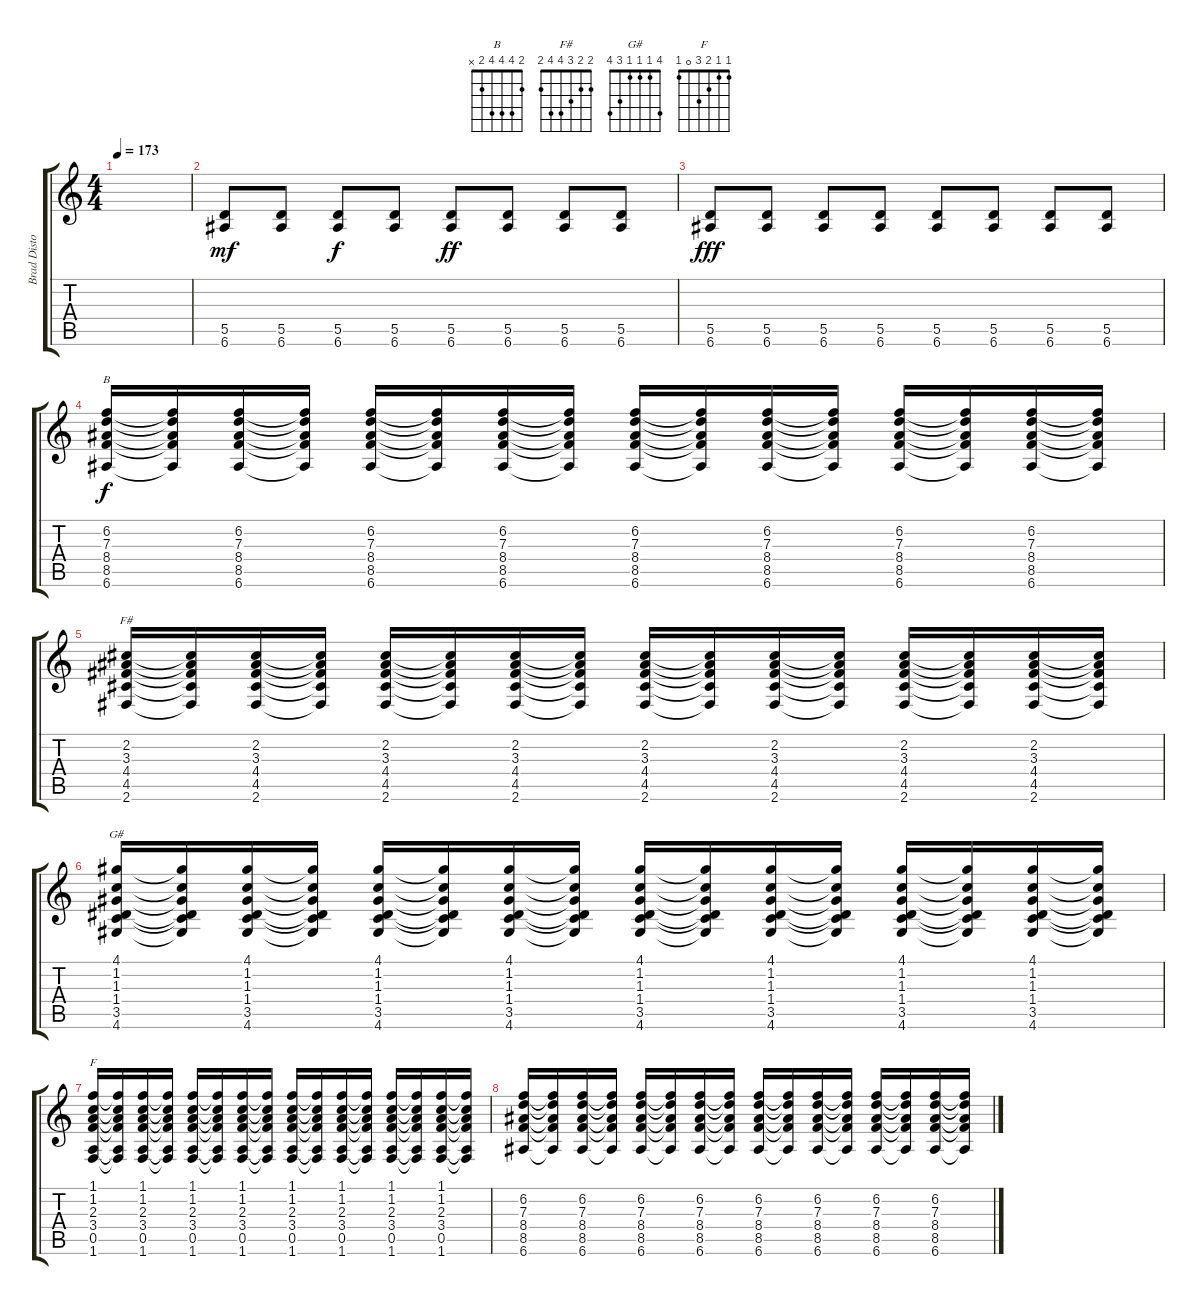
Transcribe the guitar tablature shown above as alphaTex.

\track ("Brad Distortion Guitar" "Brad Disto") {instrument distortionguitar}
\staff {score tabs}
\tuning (E4 B3 G3 D3 A2 E2) {hide}
\chord ("B" 2 4 4 4 2 x)
\chord ("F#" 2 2 3 4 4 2)
\chord ("G#" 4 1 1 1 3 4)
\chord ("F" 1 1 2 3 0 1)
\ts (4 4)
\tempo 173
\clef g2
\ks c
|
(5.5 6.6).8{dy mf} (5.5 6.6).8 (5.5 6.6).8{dy f} (5.5 6.6).8 (5.5 6.6).8{dy ff} (5.5 6.6).8 (5.5 6.6).8 (5.5 6.6).8 |
(5.5 6.6).8{dy fff} (5.5 6.6).8 (5.5 6.6).8 (5.5 6.6).8 (5.5 6.6).8 (5.5 6.6).8 (5.5 6.6).8 (5.5 6.6).8 |
(6.2 7.3 8.4 8.5 6.6).16{ch "B" dy f} (6.2{t} 7.3{t} 8.4{t} 8.5{t} 6.6{t}).16 (6.2 7.3 8.4 8.5 6.6).16 (6.2{t} 7.3{t} 8.4{t} 8.5{t} 6.6{t}).16 (6.2 7.3 8.4 8.5 6.6).16 (6.2{t} 7.3{t} 8.4{t} 8.5{t} 6.6{t}).16 (6.2 7.3 8.4 8.5 6.6).16 (6.2{t} 7.3{t} 8.4{t} 8.5{t} 6.6{t}).16 (6.2 7.3 8.4 8.5 6.6).16 (6.2{t} 7.3{t} 8.4{t} 8.5{t} 6.6{t}).16 (6.2 7.3 8.4 8.5 6.6).16 (6.2{t} 7.3{t} 8.4{t} 8.5{t} 6.6{t}).16 (6.2 7.3 8.4 8.5 6.6).16 (6.2{t} 7.3{t} 8.4{t} 8.5{t} 6.6{t}).16 (6.2 7.3 8.4 8.5 6.6).16 (6.2{t} 7.3{t} 8.4{t} 8.5{t} 6.6{t}).16 |
(2.2 3.3 4.4 4.5 2.6).16{ch "F#"} (2.2{t} 3.3{t} 4.4{t} 4.5{t} 2.6{t}).16 (2.2 3.3 4.4 4.5 2.6).16 (2.2{t} 3.3{t} 4.4{t} 4.5{t} 2.6{t}).16 (2.2 3.3 4.4 4.5 2.6).16 (2.2{t} 3.3{t} 4.4{t} 4.5{t} 2.6{t}).16 (2.2 3.3 4.4 4.5 2.6).16 (2.2{t} 3.3{t} 4.4{t} 4.5{t} 2.6{t}).16 (2.2 3.3 4.4 4.5 2.6).16 (2.2{t} 3.3{t} 4.4{t} 4.5{t} 2.6{t}).16 (2.2 3.3 4.4 4.5 2.6).16 (2.2{t} 3.3{t} 4.4{t} 4.5{t} 2.6{t}).16 (2.2 3.3 4.4 4.5 2.6).16 (2.2{t} 3.3{t} 4.4{t} 4.5{t} 2.6{t}).16 (2.2 3.3 4.4 4.5 2.6).16 (2.2{t} 3.3{t} 4.4{t} 4.5{t} 2.6{t}).16 |
(4.1 1.2 1.3 1.4 3.5 4.6).16{ch "G#"} (4.1{t} 1.2{t} 1.3{t} 1.4{t} 3.5{t} 4.6{t}).16 (4.1 1.2 1.3 1.4 3.5 4.6).16 (4.1{t} 1.2{t} 1.3{t} 1.4{t} 3.5{t} 4.6{t}).16 (4.1 1.2 1.3 1.4 3.5 4.6).16 (4.1{t} 1.2{t} 1.3{t} 1.4{t} 3.5{t} 4.6{t}).16 (4.1 1.2 1.3 1.4 3.5 4.6).16 (4.1{t} 1.2{t} 1.3{t} 1.4{t} 3.5{t} 4.6{t}).16 (4.1 1.2 1.3 1.4 3.5 4.6).16 (4.1{t} 1.2{t} 1.3{t} 1.4{t} 3.5{t} 4.6{t}).16 (4.1 1.2 1.3 1.4 3.5 4.6).16 (4.1{t} 1.2{t} 1.3{t} 1.4{t} 3.5{t} 4.6{t}).16 (4.1 1.2 1.3 1.4 3.5 4.6).16 (4.1{t} 1.2{t} 1.3{t} 1.4{t} 3.5{t} 4.6{t}).16 (4.1 1.2 1.3 1.4 3.5 4.6).16 (4.1{t} 1.2{t} 1.3{t} 1.4{t} 3.5{t} 4.6{t}).16 |
(1.1 1.2 2.3 3.4 0.5 1.6).16{ch "F"} (1.1{t} 1.2{t} 2.3{t} 3.4{t} 0.5{t} 1.6{t}).16 (1.1 1.2 2.3 3.4 0.5 1.6).16 (1.1{t} 1.2{t} 2.3{t} 3.4{t} 0.5{t} 1.6{t}).16 (1.1 1.2 2.3 3.4 0.5 1.6).16 (1.1{t} 1.2{t} 2.3{t} 3.4{t} 0.5{t} 1.6{t}).16 (1.1 1.2 2.3 3.4 0.5 1.6).16 (1.1{t} 1.2{t} 2.3{t} 3.4{t} 0.5{t} 1.6{t}).16 (1.1 1.2 2.3 3.4 0.5 1.6).16 (1.1{t} 1.2{t} 2.3{t} 3.4{t} 0.5{t} 1.6{t}).16 (1.1 1.2 2.3 3.4 0.5 1.6).16 (1.1{t} 1.2{t} 2.3{t} 3.4{t} 0.5{t} 1.6{t}).16 (1.1 1.2 2.3 3.4 0.5 1.6).16 (1.1{t} 1.2{t} 2.3{t} 3.4{t} 0.5{t} 1.6{t}).16 (1.1 1.2 2.3 3.4 0.5 1.6).16 (1.1{t} 1.2{t} 2.3{t} 3.4{t} 0.5{t} 1.6{t}).16 |
(6.2 7.3 8.4 8.5 6.6).16 (6.2{t} 7.3{t} 8.4{t} 8.5{t} 6.6{t}).16 (6.2 7.3 8.4 8.5 6.6).16 (6.2{t} 7.3{t} 8.4{t} 8.5{t} 6.6{t}).16 (6.2 7.3 8.4 8.5 6.6).16 (6.2{t} 7.3{t} 8.4{t} 8.5{t} 6.6{t}).16 (6.2 7.3 8.4 8.5 6.6).16 (6.2{t} 7.3{t} 8.4{t} 8.5{t} 6.6{t}).16 (6.2 7.3 8.4 8.5 6.6).16 (6.2{t} 7.3{t} 8.4{t} 8.5{t} 6.6{t}).16 (6.2 7.3 8.4 8.5 6.6).16 (6.2{t} 7.3{t} 8.4{t} 8.5{t} 6.6{t}).16 (6.2 7.3 8.4 8.5 6.6).16 (6.2{t} 7.3{t} 8.4{t} 8.5{t} 6.6{t}).16 (6.2 7.3 8.4 8.5 6.6).16 (6.2{t} 7.3{t} 8.4{t} 8.5{t} 6.6{t}).16
